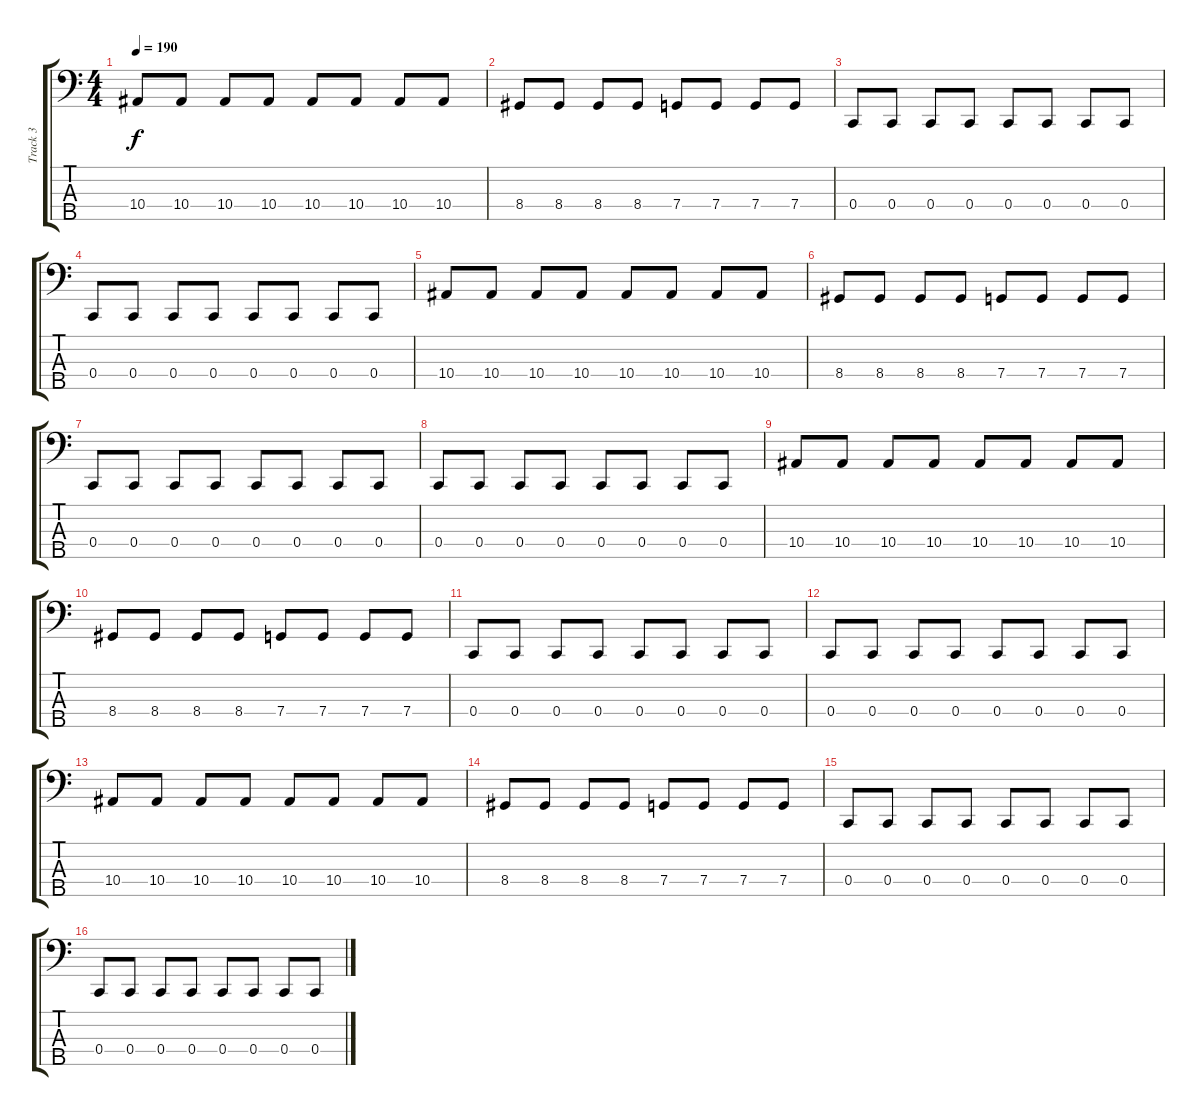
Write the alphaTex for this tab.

\track ("Track 3" "Track 3") {instrument electricbassfinger}
\staff {score tabs}
\tuning (G2 C2 G1 C1 G0) {hide}
\ts (4 4)
\tempo 190
\clef f4
\ks c
10.4.8{dy f} 10.4.8 10.4.8 10.4.8 10.4.8 10.4.8 10.4.8 10.4.8 |
8.4.8 8.4.8 8.4.8 8.4.8 7.4.8 7.4.8 7.4.8 7.4.8 |
0.4.8 0.4.8 0.4.8 0.4.8 0.4.8 0.4.8 0.4.8 0.4.8 |
0.4.8 0.4.8 0.4.8 0.4.8 0.4.8 0.4.8 0.4.8 0.4.8 |
10.4.8 10.4.8 10.4.8 10.4.8 10.4.8 10.4.8 10.4.8 10.4.8 |
8.4.8 8.4.8 8.4.8 8.4.8 7.4.8 7.4.8 7.4.8 7.4.8 |
0.4.8 0.4.8 0.4.8 0.4.8 0.4.8 0.4.8 0.4.8 0.4.8 |
0.4.8 0.4.8 0.4.8 0.4.8 0.4.8 0.4.8 0.4.8 0.4.8 |
10.4.8 10.4.8 10.4.8 10.4.8 10.4.8 10.4.8 10.4.8 10.4.8 |
8.4.8 8.4.8 8.4.8 8.4.8 7.4.8 7.4.8 7.4.8 7.4.8 |
0.4.8 0.4.8 0.4.8 0.4.8 0.4.8 0.4.8 0.4.8 0.4.8 |
0.4.8 0.4.8 0.4.8 0.4.8 0.4.8 0.4.8 0.4.8 0.4.8 |
10.4.8 10.4.8 10.4.8 10.4.8 10.4.8 10.4.8 10.4.8 10.4.8 |
8.4.8 8.4.8 8.4.8 8.4.8 7.4.8 7.4.8 7.4.8 7.4.8 |
0.4.8 0.4.8 0.4.8 0.4.8 0.4.8 0.4.8 0.4.8 0.4.8 |
0.4.8 0.4.8 0.4.8 0.4.8 0.4.8 0.4.8 0.4.8 0.4.8
